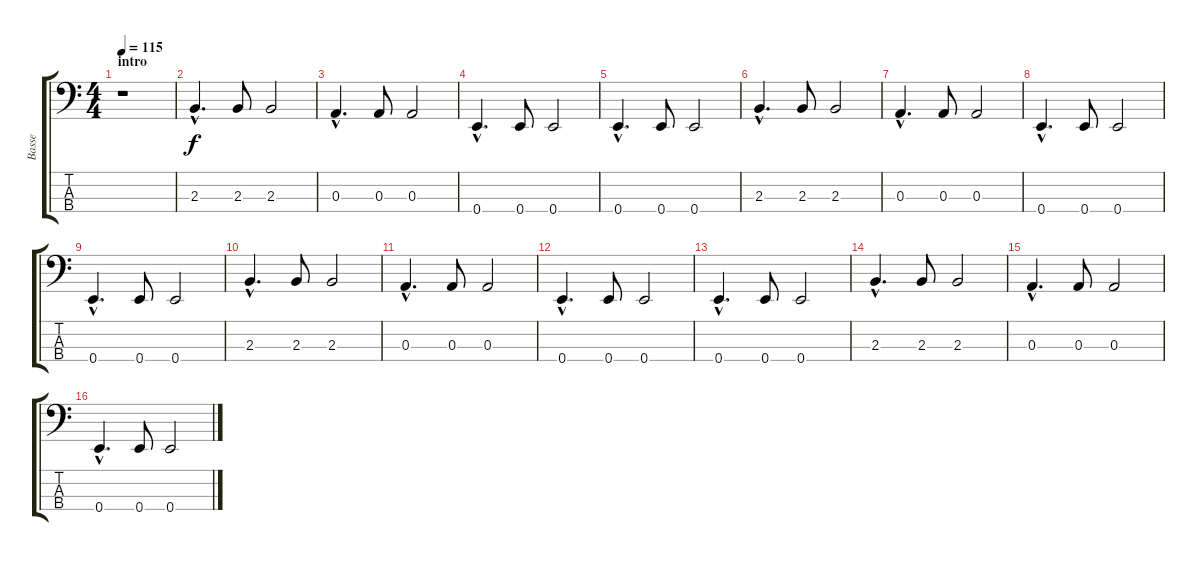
\track ("Basse" "Basse") {instrument electricbassfinger}
\staff {score tabs}
\tuning (G2 D2 A1 E1) {hide}
\ts (4 4)
\section ("" "intro")
\tempo 115
\clef f4
\ks c
r.1{dy f instrument electricbassfinger} |
2.3{hac}.4{d} 2.3.8 2.3.2 |
0.3{hac}.4{d} 0.3.8 0.3.2 |
0.4{hac}.4{d} 0.4.8 0.4.2 |
0.4{hac}.4{d} 0.4.8 0.4.2 |
2.3{hac}.4{d} 2.3.8 2.3.2 |
0.3{hac}.4{d} 0.3.8 0.3.2 |
0.4{hac}.4{d} 0.4.8 0.4.2 |
0.4{hac}.4{d} 0.4.8 0.4.2 |
2.3{hac}.4{d} 2.3.8 2.3.2 |
0.3{hac}.4{d} 0.3.8 0.3.2 |
0.4{hac}.4{d} 0.4.8 0.4.2 |
0.4{hac}.4{d} 0.4.8 0.4.2 |
2.3{hac}.4{d} 2.3.8 2.3.2 |
0.3{hac}.4{d} 0.3.8 0.3.2 |
0.4{hac}.4{d} 0.4.8 0.4.2
